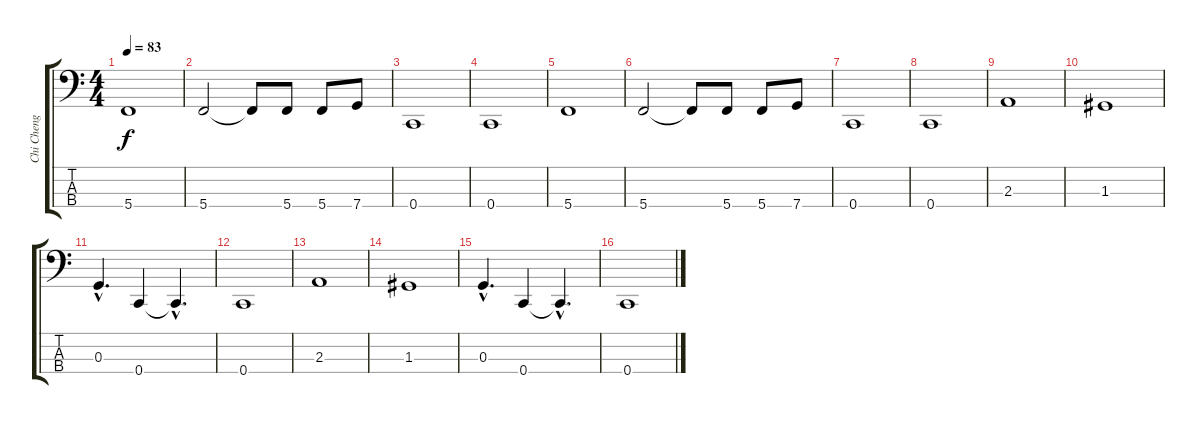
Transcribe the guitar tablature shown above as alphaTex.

\track ("Chi Cheng" "Chi Cheng") {instrument electricbassfinger}
\staff {score tabs}
\tuning (F2 C2 G1 C1) {hide}
\ts (4 4)
\tempo 83
\clef f4
\ks c
5.4.1{dy f} |
5.4.2 5.4{t}.8 5.4.8 5.4.8 7.4.8 |
0.4.1 |
0.4.1 |
5.4.1 |
5.4.2 5.4{t}.8 5.4.8 5.4.8 7.4.8 |
0.4.1 |
0.4.1 |
2.3.1 |
1.3.1 |
0.3{hac}.4{d} 0.4.4 0.4{hac t}.4{d} |
0.4.1 |
2.3.1 |
1.3.1 |
0.3{hac}.4{d} 0.4.4 0.4{hac t}.4{d} |
0.4.1
